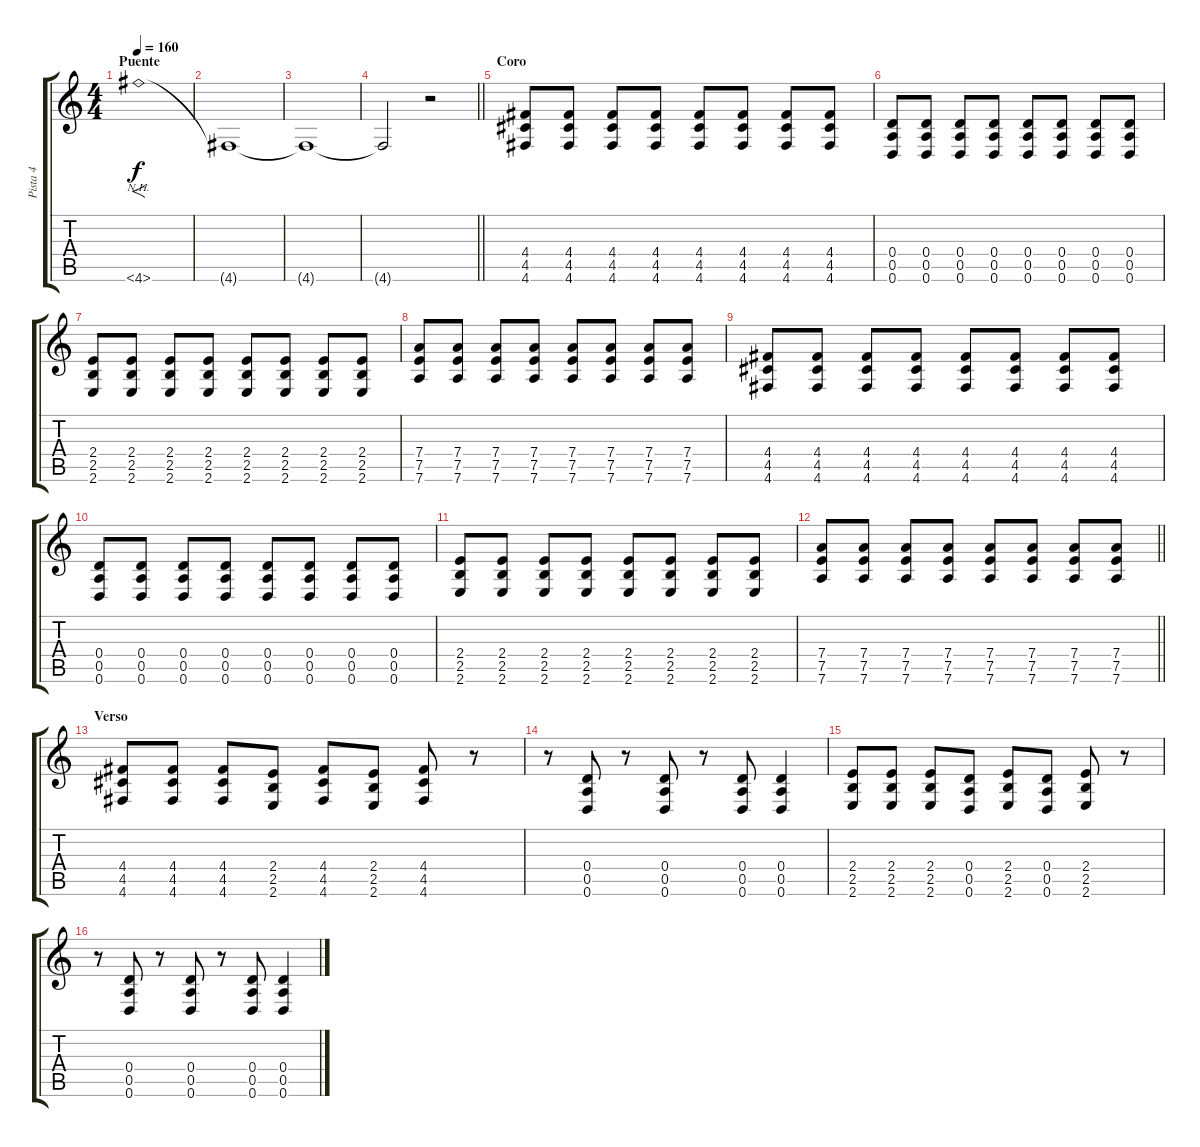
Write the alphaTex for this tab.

\track ("Pista 4" "Pista 4") {instrument distortionguitar}
\staff {score tabs}
\tuning (E4 B3 G3 D3 A2 D2) {hide}
\ts (4 4)
\section ("" "Puente")
\tempo 160
\clef g2
\ks c
4.6{nh}.1{f dy f} |
4.6{t}.1 |
4.6{t}.1 |
\barLineRight lightlight
4.6{t}.2 r.2 |
\section ("" "Coro")
(4.4 4.5 4.6).8 (4.4 4.5 4.6).8 (4.4 4.5 4.6).8 (4.4 4.5 4.6).8 (4.4 4.5 4.6).8 (4.4 4.5 4.6).8 (4.4 4.5 4.6).8 (4.4 4.5 4.6).8 |
(0.4 0.5 0.6).8 (0.4 0.5 0.6).8 (0.4 0.5 0.6).8 (0.4 0.5 0.6).8 (0.4 0.5 0.6).8 (0.4 0.5 0.6).8 (0.4 0.5 0.6).8 (0.4 0.5 0.6).8 |
(2.4 2.5 2.6).8 (2.4 2.5 2.6).8 (2.4 2.5 2.6).8 (2.4 2.5 2.6).8 (2.4 2.5 2.6).8 (2.4 2.5 2.6).8 (2.4 2.5 2.6).8 (2.4 2.5 2.6).8 |
(7.4 7.5 7.6).8 (7.4 7.5 7.6).8 (7.4 7.5 7.6).8 (7.4 7.5 7.6).8 (7.4 7.5 7.6).8 (7.4 7.5 7.6).8 (7.4 7.5 7.6).8 (7.4 7.5 7.6).8 |
(4.4 4.5 4.6).8 (4.4 4.5 4.6).8 (4.4 4.5 4.6).8 (4.4 4.5 4.6).8 (4.4 4.5 4.6).8 (4.4 4.5 4.6).8 (4.4 4.5 4.6).8 (4.4 4.5 4.6).8 |
(0.4 0.5 0.6).8 (0.4 0.5 0.6).8 (0.4 0.5 0.6).8 (0.4 0.5 0.6).8 (0.4 0.5 0.6).8 (0.4 0.5 0.6).8 (0.4 0.5 0.6).8 (0.4 0.5 0.6).8 |
(2.4 2.5 2.6).8 (2.4 2.5 2.6).8 (2.4 2.5 2.6).8 (2.4 2.5 2.6).8 (2.4 2.5 2.6).8 (2.4 2.5 2.6).8 (2.4 2.5 2.6).8 (2.4 2.5 2.6).8 |
\barLineRight lightlight
(7.4 7.5 7.6).8 (7.4 7.5 7.6).8 (7.4 7.5 7.6).8 (7.4 7.5 7.6).8 (7.4 7.5 7.6).8 (7.4 7.5 7.6).8 (7.4 7.5 7.6).8 (7.4 7.5 7.6).8 |
\section ("" "Verso")
(4.4 4.5 4.6).8 (4.4 4.5 4.6).8 (4.4 4.5 4.6).8 (2.4 2.5 2.6).8 (4.4 4.5 4.6).8 (2.4 2.5 2.6).8 (4.4 4.5 4.6).8 r.8 |
r.8 (0.4 0.5 0.6).8 r.8 (0.4 0.5 0.6).8 r.8 (0.4 0.5 0.6).8 (0.4 0.5 0.6).4 |
(2.4 2.5 2.6).8 (2.4 2.5 2.6).8 (2.4 2.5 2.6).8 (0.4 0.5 0.6).8 (2.4 2.5 2.6).8 (0.4 0.5 0.6).8 (2.4 2.5 2.6).8 r.8 |
r.8 (0.4 0.5 0.6).8 r.8 (0.4 0.5 0.6).8 r.8 (0.4 0.5 0.6).8 (0.4 0.5 0.6).4
